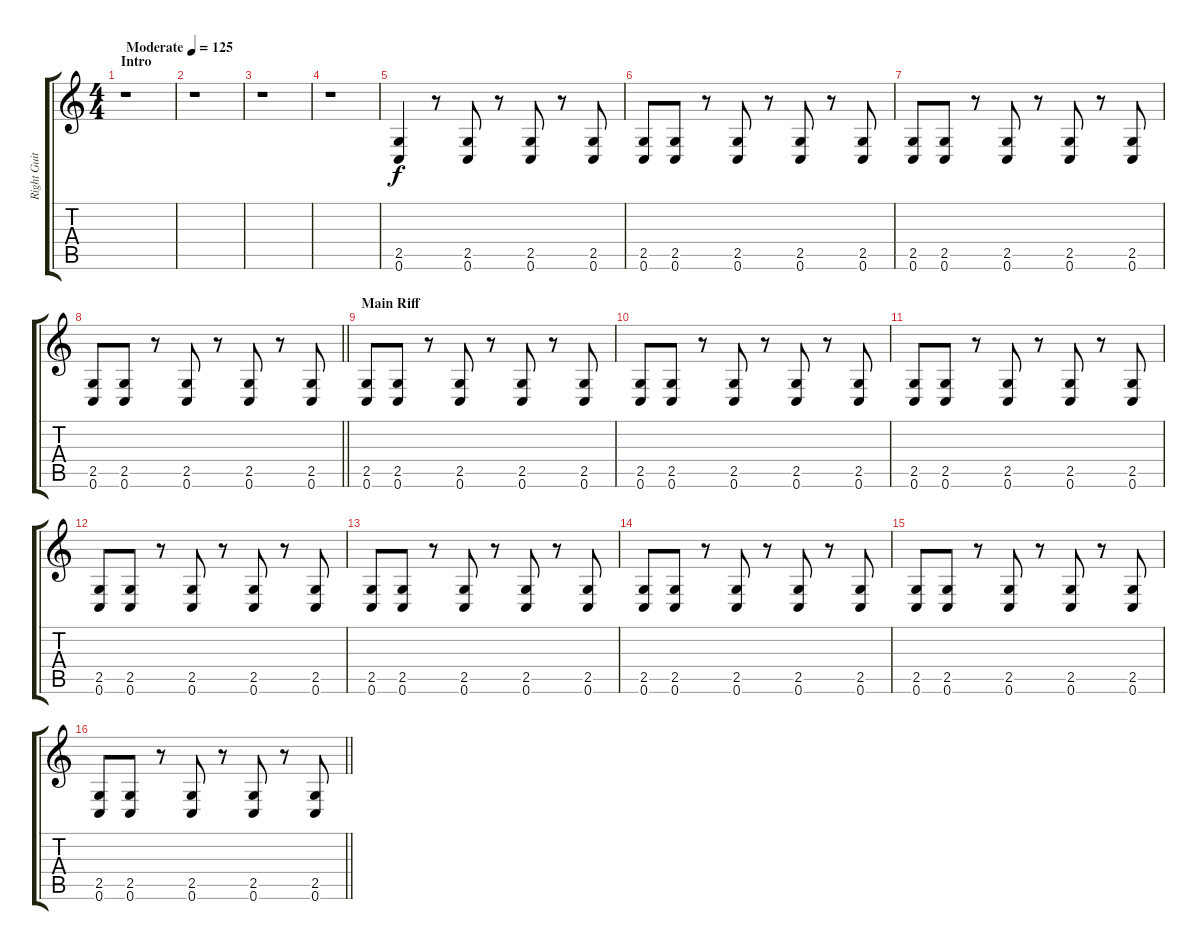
\track ("Right Guitar" "Right Guit") {instrument distortionguitar}
\staff {score tabs}
\tuning (C4 G3 Eb3 Bb2 F2 C2) {hide}
\ts (4 4)
\section ("" "Intro ")
\tempo (125 "Moderate")
\clef g2
\ks c
r.1{dy f instrument distortionguitar} |
r.1 |
r.1 |
r.1 |
(2.5 0.6).4 r.8 (2.5 0.6).8 r.8 (2.5 0.6).8 r.8 (2.5 0.6).8 |
(2.5 0.6).8 (2.5 0.6).8 r.8 (2.5 0.6).8 r.8 (2.5 0.6).8 r.8 (2.5 0.6).8 |
(2.5 0.6).8 (2.5 0.6).8 r.8 (2.5 0.6).8 r.8 (2.5 0.6).8 r.8 (2.5 0.6).8 |
\barLineRight lightlight
(2.5 0.6).8 (2.5 0.6).8 r.8 (2.5 0.6).8 r.8 (2.5 0.6).8 r.8 (2.5 0.6).8 |
\section ("" "Main Riff")
(2.5 0.6).8 (2.5 0.6).8 r.8 (2.5 0.6).8 r.8 (2.5 0.6).8 r.8 (2.5 0.6).8 |
(2.5 0.6).8 (2.5 0.6).8 r.8 (2.5 0.6).8 r.8 (2.5 0.6).8 r.8 (2.5 0.6).8 |
(2.5 0.6).8 (2.5 0.6).8 r.8 (2.5 0.6).8 r.8 (2.5 0.6).8 r.8 (2.5 0.6).8 |
(2.5 0.6).8 (2.5 0.6).8 r.8 (2.5 0.6).8 r.8 (2.5 0.6).8 r.8 (2.5 0.6).8 |
(2.5 0.6).8 (2.5 0.6).8 r.8 (2.5 0.6).8 r.8 (2.5 0.6).8 r.8 (2.5 0.6).8 |
(2.5 0.6).8 (2.5 0.6).8 r.8 (2.5 0.6).8 r.8 (2.5 0.6).8 r.8 (2.5 0.6).8 |
(2.5 0.6).8 (2.5 0.6).8 r.8 (2.5 0.6).8 r.8 (2.5 0.6).8 r.8 (2.5 0.6).8 |
\barLineRight lightlight
(2.5 0.6).8 (2.5 0.6).8 r.8 (2.5 0.6).8 r.8 (2.5 0.6).8 r.8 (2.5 0.6).8
